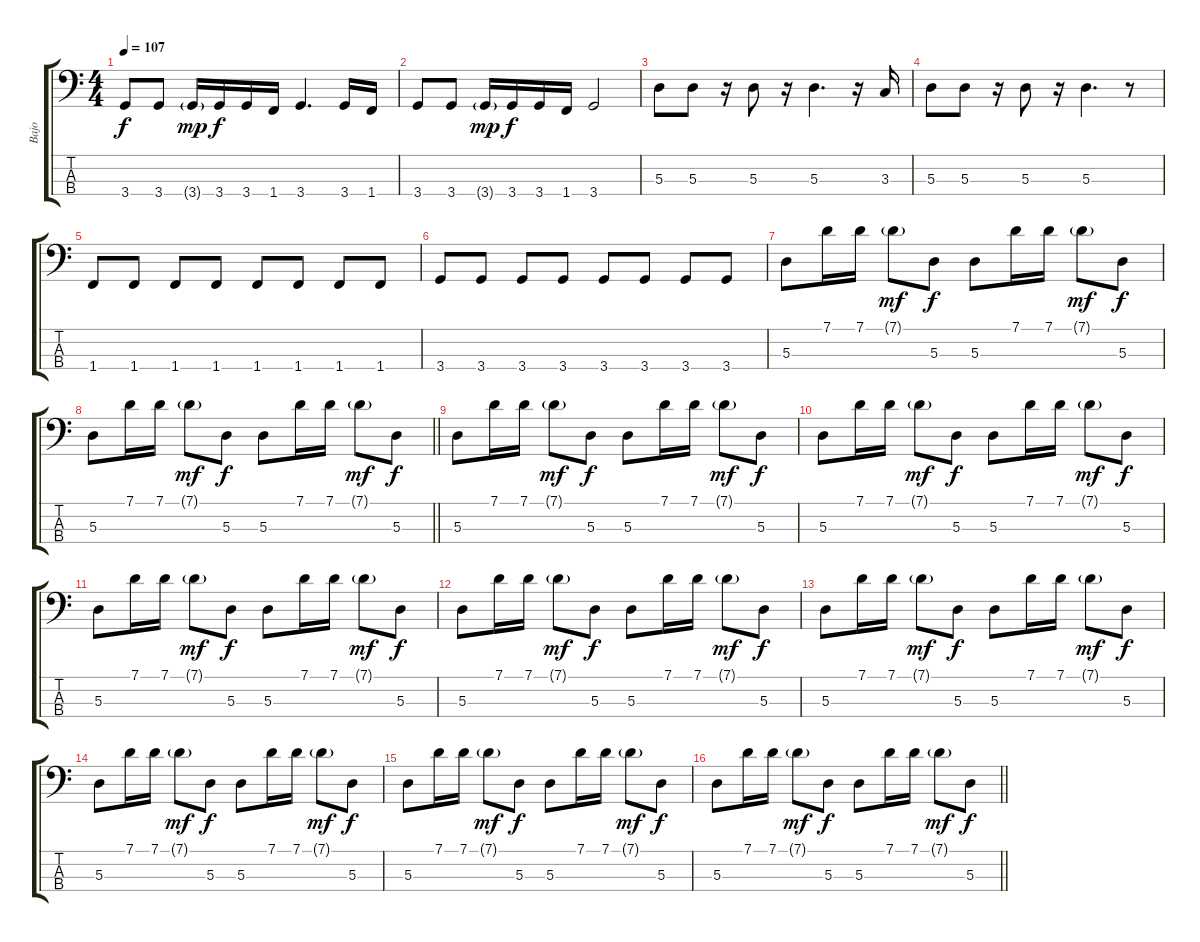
\track ("Bajo" "Bajo") {instrument electricbasspick}
\staff {score tabs}
\tuning (G2 D2 A1 E1) {hide}
\ts (4 4)
\tempo 107
\clef f4
\ks c
3.4.8{dy f} 3.4.8 3.4{g}.16{dy mp} 3.4.16{dy f} 3.4.16 1.4.16 3.4.4{d} 3.4.16 1.4.16 |
3.4.8 3.4.8 3.4{g}.16{dy mp} 3.4.16{dy f} 3.4.16 1.4.16 3.4.2 |
5.3.8 5.3.8 r.16 5.3.8 r.16 5.3.4{d} r.16 3.3.16 |
5.3.8 5.3.8 r.16 5.3.8 r.16 5.3.4{d} r.8 |
1.4.8 1.4.8 1.4.8 1.4.8 1.4.8 1.4.8 1.4.8 1.4.8 |
3.4.8 3.4.8 3.4.8 3.4.8 3.4.8 3.4.8 3.4.8 3.4.8 |
5.3.8{volume 16} 7.1.16 7.1.16 7.1{g}.8{dy mf} 5.3.8{dy f} 5.3.8 7.1.16 7.1.16 7.1{g}.8{dy mf} 5.3.8{dy f} |
\barLineRight lightlight
5.3.8 7.1.16 7.1.16 7.1{g}.8{dy mf} 5.3.8{dy f} 5.3.8 7.1.16 7.1.16 7.1{g}.8{dy mf} 5.3.8{dy f} |
5.3.8 7.1.16 7.1.16 7.1{g}.8{dy mf} 5.3.8{dy f} 5.3.8 7.1.16 7.1.16 7.1{g}.8{dy mf} 5.3.8{dy f} |
5.3.8 7.1.16 7.1.16 7.1{g}.8{dy mf} 5.3.8{dy f} 5.3.8 7.1.16 7.1.16 7.1{g}.8{dy mf} 5.3.8{dy f} |
5.3.8 7.1.16 7.1.16 7.1{g}.8{dy mf} 5.3.8{dy f} 5.3.8 7.1.16 7.1.16 7.1{g}.8{dy mf} 5.3.8{dy f} |
5.3.8 7.1.16 7.1.16 7.1{g}.8{dy mf} 5.3.8{dy f} 5.3.8 7.1.16 7.1.16 7.1{g}.8{dy mf} 5.3.8{dy f} |
5.3.8 7.1.16 7.1.16 7.1{g}.8{dy mf} 5.3.8{dy f} 5.3.8 7.1.16 7.1.16 7.1{g}.8{dy mf} 5.3.8{dy f} |
5.3.8 7.1.16 7.1.16 7.1{g}.8{dy mf} 5.3.8{dy f} 5.3.8 7.1.16 7.1.16 7.1{g}.8{dy mf} 5.3.8{dy f} |
5.3.8 7.1.16 7.1.16 7.1{g}.8{dy mf} 5.3.8{dy f} 5.3.8 7.1.16 7.1.16 7.1{g}.8{dy mf} 5.3.8{dy f} |
\barLineRight lightlight
5.3.8 7.1.16 7.1.16 7.1{g}.8{dy mf} 5.3.8{dy f} 5.3.8 7.1.16 7.1.16 7.1{g}.8{dy mf} 5.3.8{dy f}
